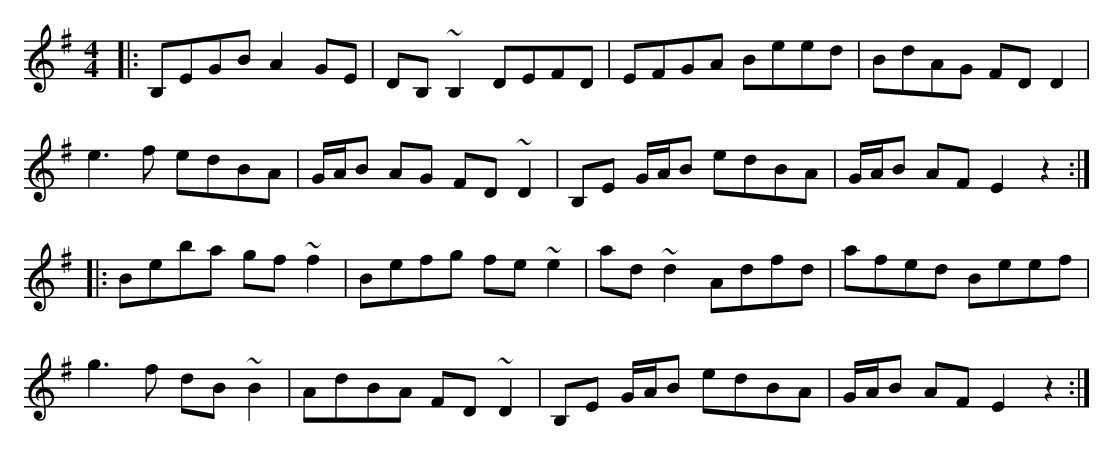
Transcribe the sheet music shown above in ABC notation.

X:1
M:4/4
K:Emin
|:B,EGB A2 GE|DB, ~B,2 DEFD|EFGA Beed|BdAG FD D2|
e3f edBA|G/A/B AG FD ~D2|B,E G/A/B edBA|G/A/B AF E2z2:|
|:Beba gf ~f2|Befg fe ~e2|ad ~d2 Adfd|afed Beef|
g3f dB ~B2|AdBA FD ~D2|B,E G/A/B edBA|G/A/B AF E2z2:|
